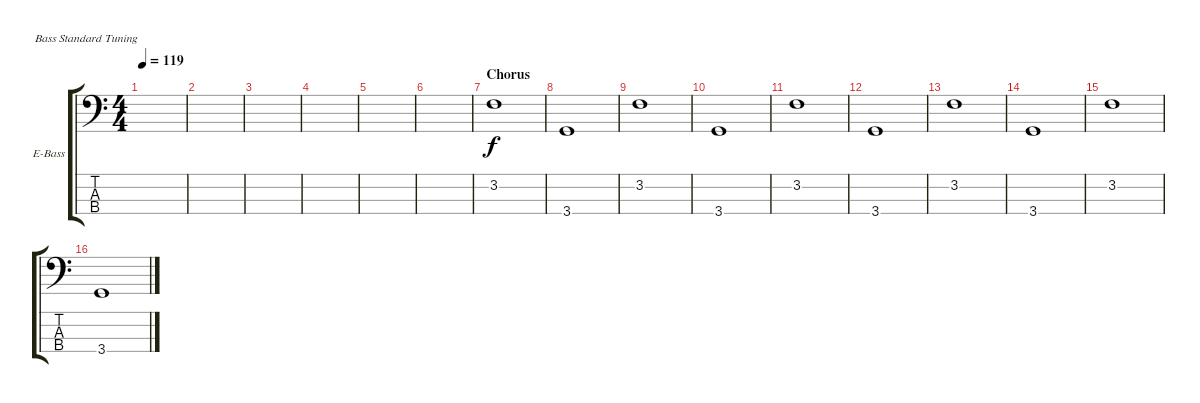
\defaultSystemsLayout 4
\bracketExtendMode groupsimilarinstruments
\firstSystemTrackNameOrientation horizontal
\otherSystemsTrackNameOrientation horizontal
\track ("Electric Bass" "E-Bass") {instrument electricbassfinger}
\staff {score tabs}
\tuning (G2 D2 A1 E1)
\ts (4 4)
\tempo 119
\clef f4
\scale
0.333333
\ks c
|
\scale
0.333333 |
\scale
0.333333 |
\scale
0.333333 |
\scale
0.333333 |
\scale
0.333333 |
\section ("" "Chorus")
\scale
0.333333 3.2.1 |
\scale
0.333333 3.4.1 |
\scale
0.333333 3.2.1 |
\scale
0.333333 3.4.1 |
\scale
0.333333 3.2.1 |
\scale
0.333333 3.4.1 |
\scale
0.333333 3.2.1 |
\scale
0.333333 3.4.1 |
\scale
0.333333 3.2.1 |
\scale
0.333333 3.4.1
